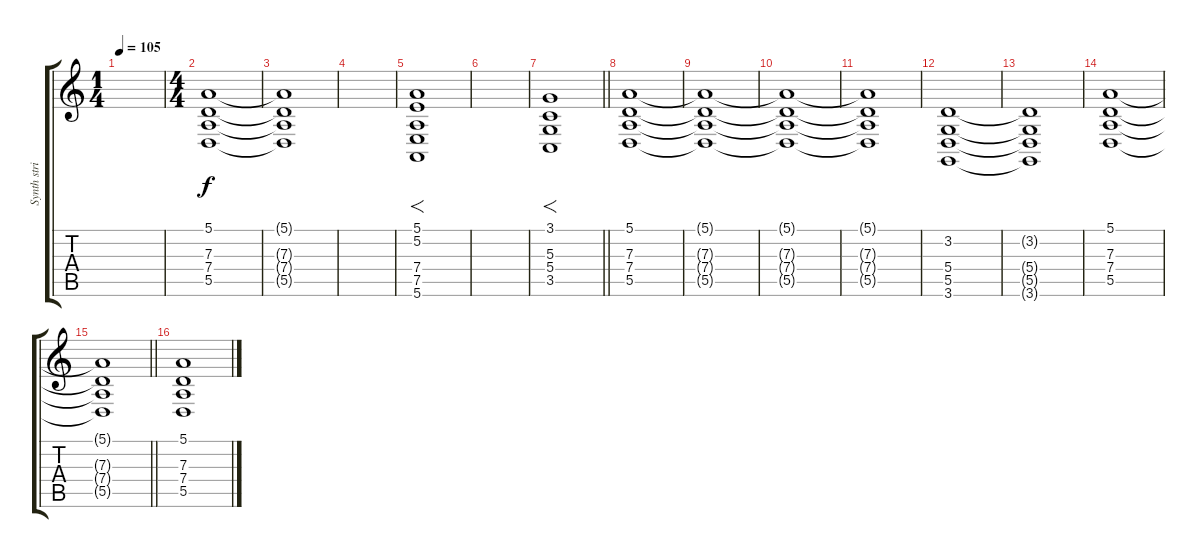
\track ("Synth strings" "Synth stri") {instrument stringensemble1}
\staff {score tabs}
\tuning (E4 B3 G3 D3 A2 E2) {hide}
\ts (1 4)
\tempo 105
\clef g2
\ks c
|
\ts (4 4)
(5.1 7.3 7.4 5.5).1 |
(5.1{t} 7.3{t} 7.4{t} 5.5{t}).1 |
|
(5.1 5.2 7.4 7.5 5.6).1{f} |
|
\barLineRight lightlight
(3.1 5.3 5.4 3.5).1{f} |
(5.1 7.3 7.4 5.5).1{volume 7} |
(5.1{t} 7.3{t} 7.4{t} 5.5{t}).1 |
(5.1{t} 7.3{t} 7.4{t} 5.5{t}).1 |
(5.1{t} 7.3{t} 7.4{t} 5.5{t}).1 |
(3.2 5.4 5.5 3.6).1 |
(3.2{t} 5.4{t} 5.5{t} 3.6{t}).1 |
(5.1 7.3 7.4 5.5).1 |
\barLineRight lightlight
(5.1{t} 7.3{t} 7.4{t} 5.5{t}).1 |
(5.1 7.3 7.4 5.5).1
